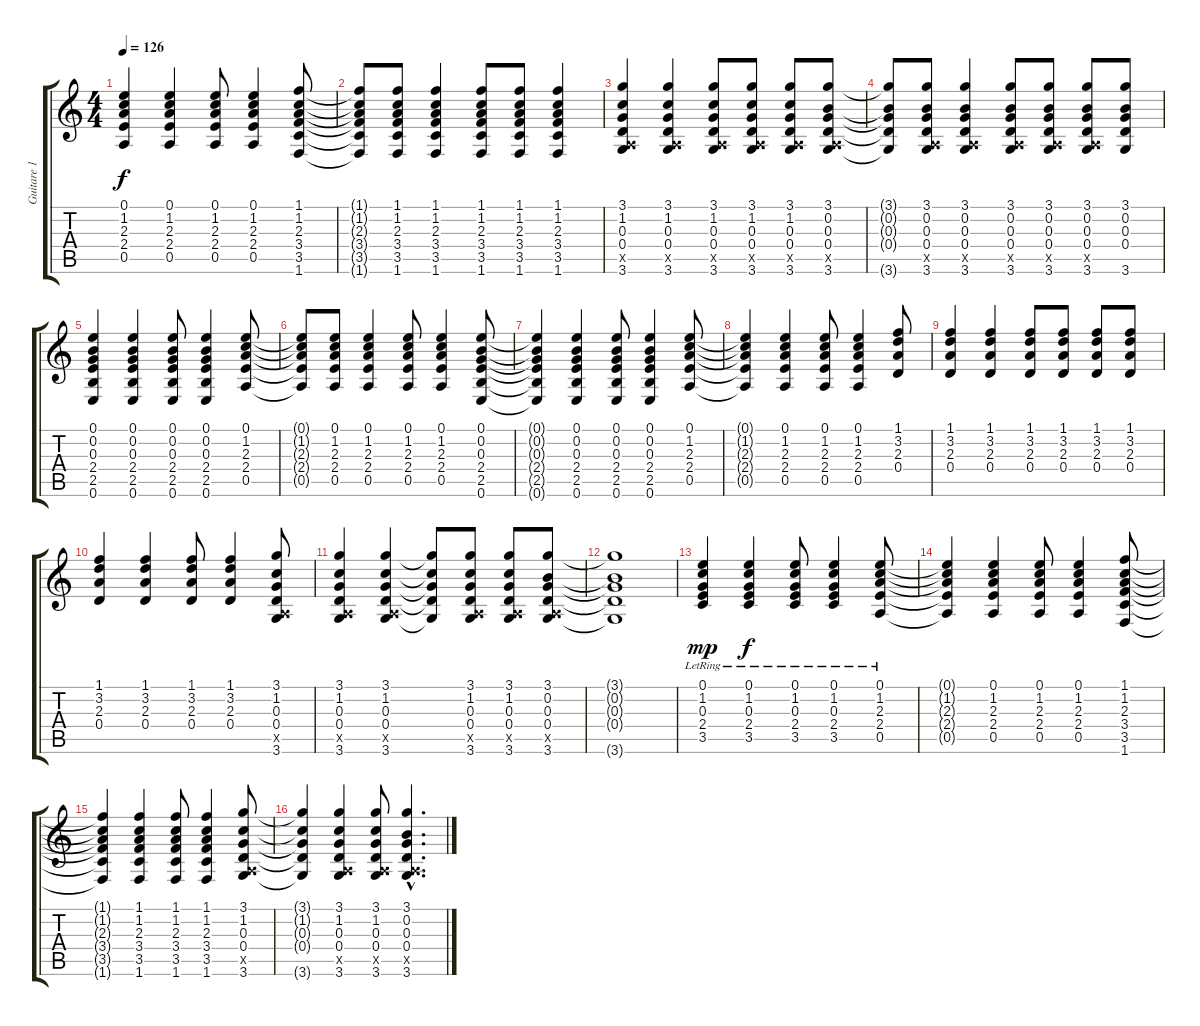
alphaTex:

\track ("Guitare 1" "Guitare 1") {instrument acousticguitarsteel}
\staff {score tabs}
\tuning (E4 B3 G3 D3 A2 E2) {hide}
\ts (4 4)
\tempo 126
\clef g2
\ks c
(0.1 1.2 2.3 2.4 0.5).4{dy f} (0.1 1.2 2.3 2.4 0.5).4 (0.1 1.2 2.3 2.4 0.5).8 (0.1 1.2 2.3 2.4 0.5).4 (1.1 1.2 2.3 3.4 3.5 1.6).8 |
(1.1{t} 1.2{t} 2.3{t} 3.4{t} 3.5{t} 1.6{t}).8 (1.1 1.2 2.3 3.4 3.5 1.6).8 (1.1 1.2 2.3 3.4 3.5 1.6).4 (1.1 1.2 2.3 3.4 3.5 1.6).8 (1.1 1.2 2.3 3.4 3.5 1.6).8 (1.1 1.2 2.3 3.4 3.5 1.6).4 |
(3.1 1.2 0.3 0.4 0.5{x} 3.6).4 (3.1 1.2 0.3 0.4 0.5{x} 3.6).4 (3.1 1.2 0.3 0.4 0.5{x} 3.6).8 (3.1 1.2 0.3 0.4 0.5{x} 3.6).8 (3.1 1.2 0.3 0.4 0.5{x} 3.6).8 (3.1 0.2 0.3 0.4 0.5{x} 3.6).8 |
(3.1{t} 0.2{t} 0.3{t} 0.4{t} 3.6{t}).8 (3.1 0.2 0.3 0.4 0.5{x} 3.6).8 (3.1 0.2 0.3 0.4 0.5{x} 3.6).4 (3.1 0.2 0.3 0.4 0.5{x} 3.6).8 (3.1 0.2 0.3 0.4 0.5{x} 3.6).8 (3.1 0.2 0.3 0.4 0.5{x} 3.6).8 (3.1 0.2 0.3 0.4 3.6).8 |
(0.1 0.2 0.3 2.4 2.5 0.6).4 (0.1 0.2 0.3 2.4 2.5 0.6).4 (0.1 0.2 0.3 2.4 2.5 0.6).8 (0.1 0.2 0.3 2.4 2.5 0.6).4 (0.1 1.2 2.3 2.4 0.5).8 |
(0.1{t} 1.2{t} 2.3{t} 2.4{t} 0.5{t}).8 (0.1 1.2 2.3 2.4 0.5).8 (0.1 1.2 2.3 2.4 0.5).4 (0.1 1.2 2.3 2.4 0.5).8 (0.1 1.2 2.3 2.4 0.5).4 (0.1 0.2 0.3 2.4 2.5 0.6).8 |
(0.1{t} 0.2{t} 0.3{t} 2.4{t} 2.5{t} 0.6{t}).4 (0.1 0.2 0.3 2.4 2.5 0.6).4 (0.1 0.2 0.3 2.4 2.5 0.6).8 (0.1 0.2 0.3 2.4 2.5 0.6).4 (0.1 1.2 2.3 2.4 0.5).8 |
(0.1{t} 1.2{t} 2.3{t} 2.4{t} 0.5{t}).4 (0.1 1.2 2.3 2.4 0.5).4 (0.1 1.2 2.3 2.4 0.5).8 (0.1 1.2 2.3 2.4 0.5).4 (1.1 3.2 2.3 0.4).8 |
(1.1 3.2 2.3 0.4).4 (1.1 3.2 2.3 0.4).4 (1.1 3.2 2.3 0.4).8 (1.1 3.2 2.3 0.4).8 (1.1 3.2 2.3 0.4).8 (1.1 3.2 2.3 0.4).8 |
(1.1 3.2 2.3 0.4).4 (1.1 3.2 2.3 0.4).4 (1.1 3.2 2.3 0.4).8 (1.1 3.2 2.3 0.4).4 (3.1 1.2 0.3 0.4 0.5{x} 3.6).8 |
(3.1 1.2 0.3 0.4 0.5{x} 3.6).4 (3.1 1.2 0.3 0.4 0.5{x} 3.6).4 (3.1{t} 1.2{t} 0.3{t} 0.4{t} 3.6{t}).8 (3.1 1.2 0.3 0.4 0.5{x} 3.6).8 (3.1 1.2 0.3 0.4 0.5{x} 3.6).8 (3.1 0.2 0.3 0.4 0.5{x} 3.6).8 |
(3.1{t} 0.2{t} 0.3{t} 0.4{t} 3.6{t}).1 |
(0.1{lr} 1.2{lr} 0.3{lr} 2.4{lr} 3.5{lr}).4{dy mp} (0.1{lr} 1.2{lr} 0.3{lr} 2.4{lr} 3.5).4{dy f} (0.1{lr} 1.2{lr} 0.3{lr} 2.4{lr} 3.5{lr}).8 (0.1{lr} 1.2{lr} 0.3{lr} 2.4{lr} 3.5{lr}).4 (0.1{lr} 1.2{lr} 2.3{lr} 2.4{lr} 0.5{lr}).8 |
(0.1{t} 1.2{t} 2.3{t} 2.4{t} 0.5{t}).4 (0.1 1.2 2.3 2.4 0.5).4 (0.1 1.2 2.3 2.4 0.5).8 (0.1 1.2 2.3 2.4 0.5).4 (1.1 1.2 2.3 3.4 3.5 1.6).8 |
(1.1{t} 1.2{t} 2.3{t} 3.4{t} 3.5{t} 1.6{t}).4 (1.1 1.2 2.3 3.4 3.5 1.6).4 (1.1 1.2 2.3 3.4 3.5 1.6).8 (1.1 1.2 2.3 3.4 3.5 1.6).4 (3.1 1.2 0.3 0.4 0.5{x} 3.6).8 |
(3.1{t} 1.2{t} 0.3{t} 0.4{t} 3.6{t}).4 (3.1 1.2 0.3 0.4 0.5{x} 3.6).4 (3.1 1.2 0.3 0.4 0.5{x} 3.6).8 (3.1{hac} 0.2{hac} 0.3{hac} 0.4{hac} 0.5{hac x} 3.6{hac}).4{d}
